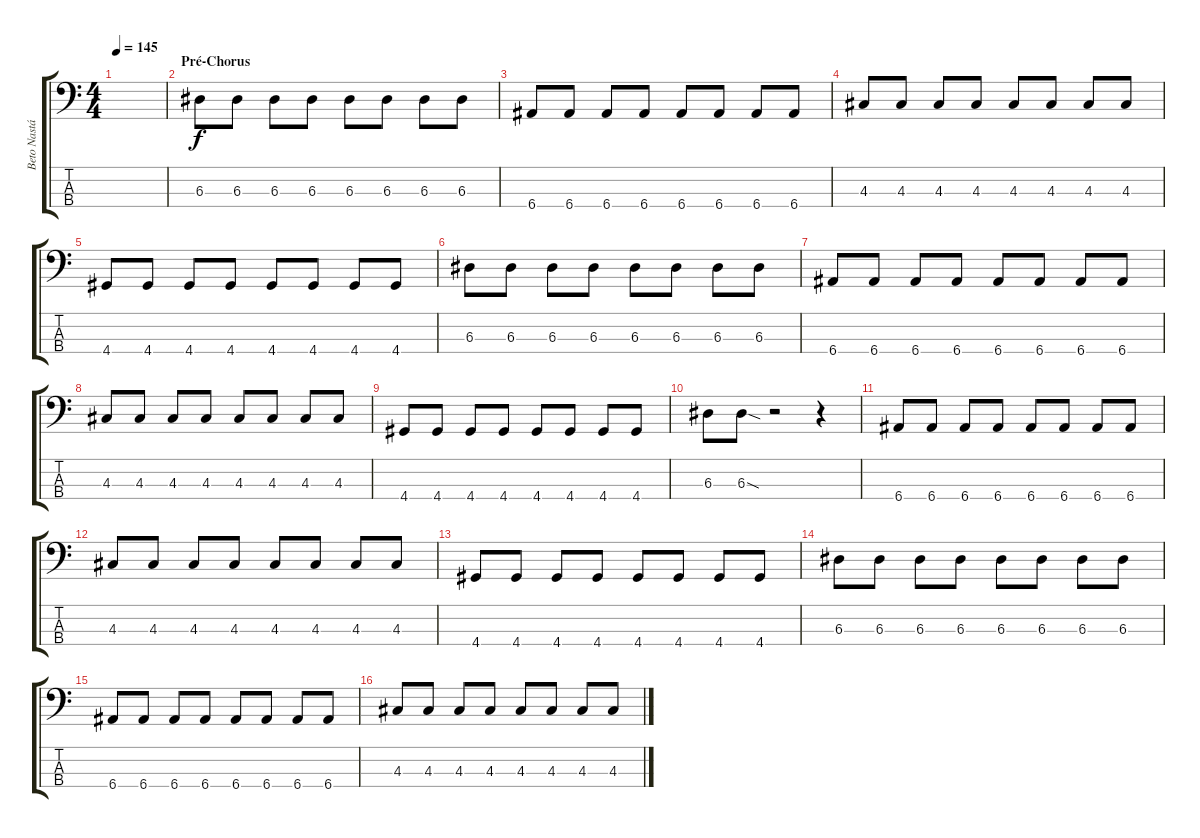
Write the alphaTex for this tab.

\track ("Beto Nastácia" "Beto Nastá") {instrument electricbassfinger}
\staff {score tabs}
\tuning (G2 D2 A1 E1) {hide}
\ts (4 4)
\tempo 145
\clef f4
\ks c
|
\section ("" "Pré-Chorus")
6.3.8 6.3.8 6.3.8 6.3.8 6.3.8 6.3.8 6.3.8 6.3.8 |
6.4.8 6.4.8 6.4.8 6.4.8 6.4.8 6.4.8 6.4.8 6.4.8 |
4.3.8 4.3.8 4.3.8 4.3.8 4.3.8 4.3.8 4.3.8 4.3.8 |
4.4.8 4.4.8 4.4.8 4.4.8 4.4.8 4.4.8 4.4.8 4.4.8 |
6.3.8 6.3.8 6.3.8 6.3.8 6.3.8 6.3.8 6.3.8 6.3.8 |
6.4.8 6.4.8 6.4.8 6.4.8 6.4.8 6.4.8 6.4.8 6.4.8 |
4.3.8 4.3.8 4.3.8 4.3.8 4.3.8 4.3.8 4.3.8 4.3.8 |
4.4.8 4.4.8 4.4.8 4.4.8 4.4.8 4.4.8 4.4.8 4.4.8 |
6.3.8 6.3{sod}.8 r.2 r.4 |
6.4.8 6.4.8 6.4.8 6.4.8 6.4.8 6.4.8 6.4.8 6.4.8 |
4.3.8 4.3.8 4.3.8 4.3.8 4.3.8 4.3.8 4.3.8 4.3.8 |
4.4.8 4.4.8 4.4.8 4.4.8 4.4.8 4.4.8 4.4.8 4.4.8 |
6.3.8 6.3.8 6.3.8 6.3.8 6.3.8 6.3.8 6.3.8 6.3.8 |
6.4.8 6.4.8 6.4.8 6.4.8 6.4.8 6.4.8 6.4.8 6.4.8 |
4.3.8 4.3.8 4.3.8 4.3.8 4.3.8 4.3.8 4.3.8 4.3.8
